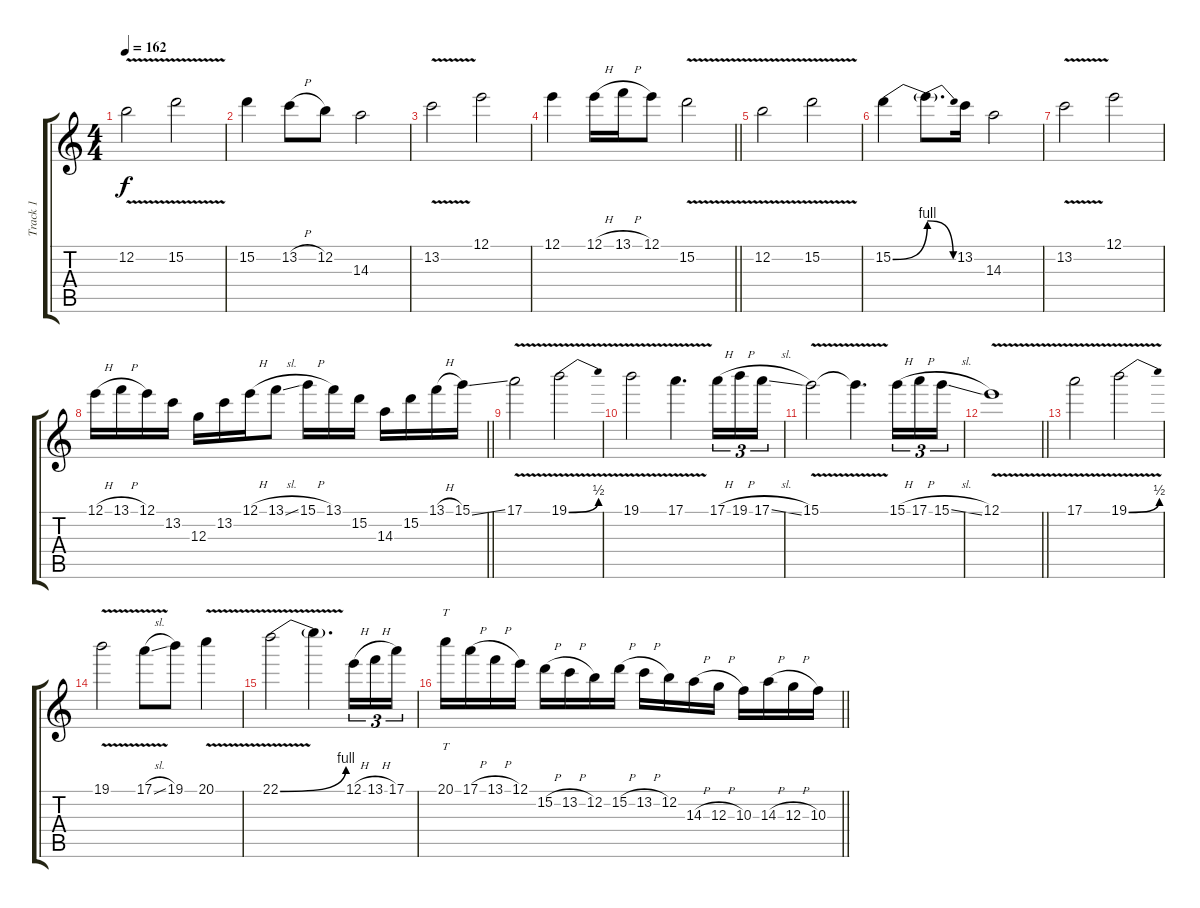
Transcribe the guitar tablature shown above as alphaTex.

\track ("Track 1" "Track 1") {instrument overdrivenguitar}
\staff {score tabs}
\tuning (E4 B3 G3 D3 A2 E2) {hide}
\ts (4 4)
\tempo 162
\clef g2
\ks c
12.2{v}.2{dy f} 15.2{v}.2 |
15.2.4 13.2{h}.8 12.2.8 14.3.2 |
13.2{v}.2 12.1.2 |
\barLineRight lightlight
12.1.4 12.1{h}.16 13.1{h}.16 12.1.8 15.2{v}.2 |
12.2{v}.2 15.2{v}.2 |
15.2{be (bend 0 0 60 4)}.4 15.2{be (release 0 4 60 0) t}.8{d} 13.2.16 14.3.2 |
13.2{v}.2 12.1.2 |
\barLineRight lightlight
12.1{h}.16 13.1{h}.16 12.1.16 13.2.16 12.3.16 13.2.16 12.1{h}.16 13.1{sl}.8 15.1{h}.16 13.1.16 15.2.16 14.3.16 15.2.16 13.1{h}.16 15.1{ss}.16 |
17.1{v}.2 19.1{be (bend 0 0 60 2) v}.2 |
19.1{v}.2 17.1{v}.4{d} 17.1{h}.16{tu (3 2)} 19.1{h}.16{tu (3 2)} 17.1{sl}.16{tu (3 2)} |
15.1{v}.2 15.1{t}.4{d} 15.1{h}.16{tu (3 2)} 17.1{h}.16{tu (3 2)} 15.1{sl}.16{tu (3 2)} |
\barLineRight lightlight
12.1{v}.1 |
17.1{v}.2 19.1{be (bend 0 0 60 2) v}.2 |
19.1{v}.2 17.1{v sl}.8 19.1.8 20.1{v}.4 |
22.1{be (bend 0 0 60 4) v}.2 22.1{t}.4{d} 12.1{h}.16{tu (3 2)} 13.1{h}.16{tu (3 2)} 17.1.16{tu (3 2)} |
\barLineRight lightlight
20.1.16{tt} 17.1{h}.16 13.1{h}.16 12.1.16 15.2{h}.16 13.2{h}.16 12.2.16 15.2{h}.16 13.2{h}.16 12.2.16 14.3{h}.16 12.3{h}.16 10.3.16 14.3{h}.16 12.3{h}.16 10.3.16
